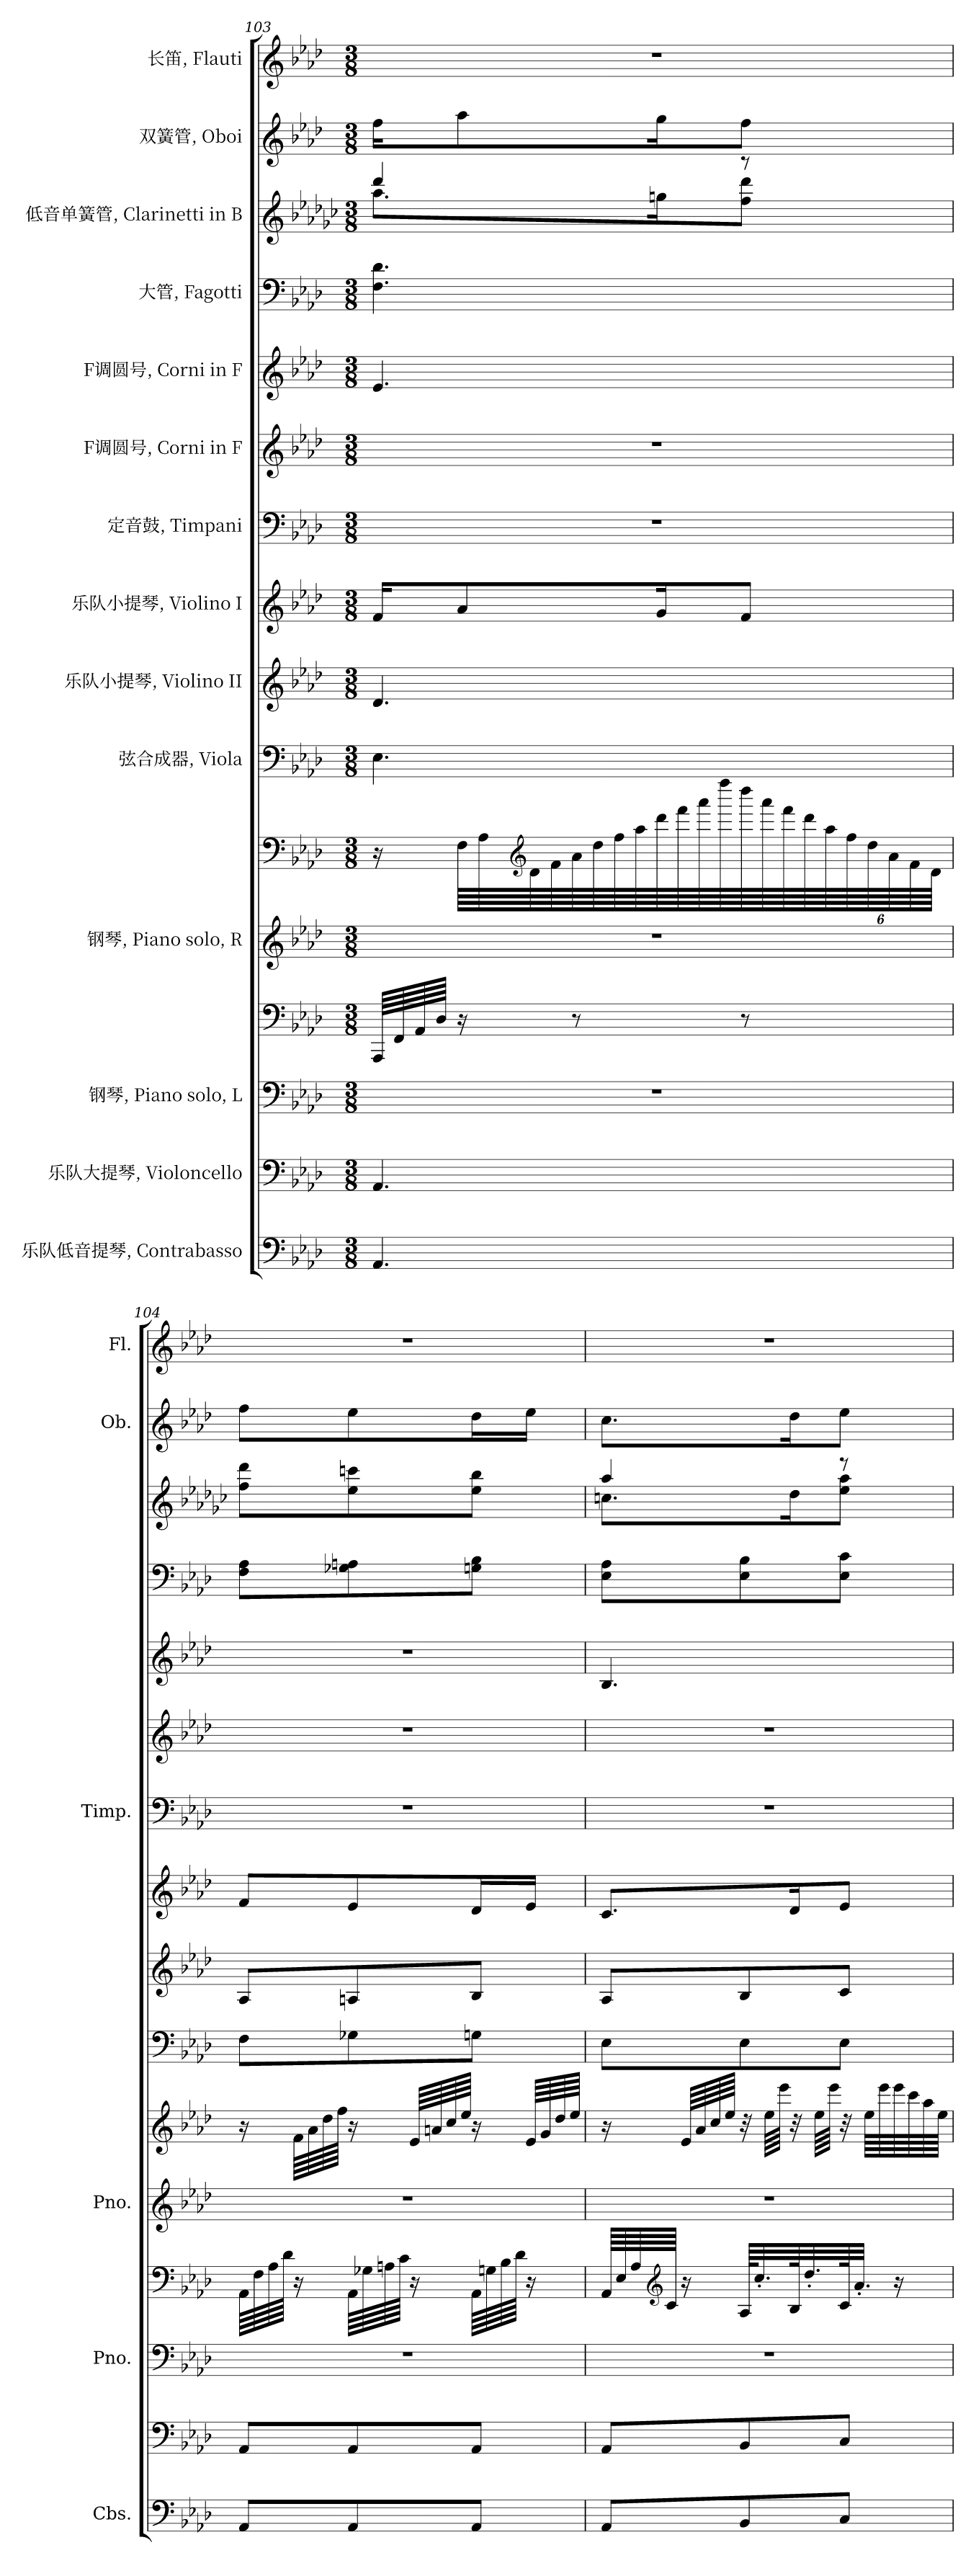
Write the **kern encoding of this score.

**kern	**kern	**kern	**kern	**kern	**kern	**kern	**kern	**kern	**kern	**kern	**kern	**kern	**kern	**kern	**kern
*part14	*part13	*part12	*part12	*part11	*part11	*part10	*part9	*part8	*part7	*part6	*part5	*part4	*part3	*part2	*part1
*staff16	*staff15	*staff14	*staff13	*staff12	*staff11	*staff10	*staff9	*staff8	*staff7	*staff6	*staff5	*staff4	*staff3	*staff2	*staff1
*I"乐队低音提琴, Contrabasso	*I"乐队大提琴, Violoncello	*I"钢琴, Piano solo, L	*	*I"钢琴, Piano solo, R	*	*I"弦合成器, Viola	*I"乐队小提琴, Violino II	*I"乐队小提琴, Violino I	*I"定音鼓, Timpani	*I"F调圆号, Corni in F	*I"F调圆号, Corni in F	*I"大管, Fagotti	*I"低音单簧管, Clarinetti in B	*I"双簧管, Oboi	*I"长笛, Flauti
*I'Cbs.	*	*I'Pno.	*	*I'Pno.	*	*	*	*	*I'Timp.	*	*	*	*	*I'Ob.	*I'Fl.
!!LO:PB:g=z
*clefF4	*clefF4	*clefF4	*clefF4	*clefG2	*clefF4	*clefF4	*clefG2	*clefG2	*clefF4	*clefG2	*clefG2	*clefF4	*clefG2	*clefG2	*clefG2
*ITrd7c12	*	*	*	*	*	*	*	*	*	*ITrd4c7	*ITrd4c7	*	*ITrd8c14	*	*
*k[b-e-a-d-]	*k[b-e-a-d-]	*k[b-e-a-d-]	*k[b-e-a-d-]	*k[b-e-a-d-]	*k[b-e-a-d-]	*k[b-e-a-d-]	*k[b-e-a-d-]	*k[b-e-a-d-]	*k[b-e-a-d-]	*k[b-e-a-d-g-]	*k[b-e-a-d-g-]	*k[b-e-a-d-]	*k[b-e-a-d-g-c-]	*k[b-e-a-d-]	*k[b-e-a-d-]
*M3/8	*M3/8	*M3/8	*M3/8	*M3/8	*M3/8	*M3/8	*M3/8	*M3/8	*M3/8	*M3/8	*M3/8	*M3/8	*M3/8	*M3/8	*M3/8
*MM26	*MM26	*MM26	*MM26	*MM26	*MM26	*MM26	*MM26	*MM26	*MM26	*MM26	*MM26	*MM26	*MM26	*MM26	*MM26
=103	=103	=103	=103	=103	=103	=103	=103	=103	=103	=103	=103	=103	=103	=103	=103
*	*	*	*	*	*	*	*	*	*	*	*	*	*^	*	*
4.AAA-/	4.AA-/	4.r	64AAA-/LLLL	4.r	16r	4.E-\	4.d-/	16f/KL	4.r	4.r	4.A-/	4.F\ 4.d-\	4dd-/	8.a-\L	16ff\KL	4.r
.	.	.	64FF/	.	.	.	.	.	.	.	.	.	.	.	.	.
.	.	.	64AA-/	.	.	.	.	.	.	.	.	.	.	.	.	.
.	.	.	64D-/JJJJ	.	.	.	.	.	.	.	.	.	.	.	.	.
.	.	.	16r	.	64F\LLLL	.	.	8a-/	.	.	.	.	.	.	8aa-\	.
.	.	.	.	.	64A-\	.	.	.	.	.	.	.	.	.	.	.
*	*	*	*	*	*clefG2	*	*	*	*	*	*	*	*	*	*	*
.	.	.	.	.	64d-\	.	.	.	.	.	.	.	.	.	.	.
.	.	.	.	.	64f\	.	.	.	.	.	.	.	.	.	.	.
.	.	.	8r	.	64a-\	.	.	.	.	.	.	.	.	.	.	.
.	.	.	.	.	64dd-\	.	.	.	.	.	.	.	.	.	.	.
.	.	.	.	.	64ff\	.	.	.	.	.	.	.	.	.	.	.
.	.	.	.	.	64aa-\	.	.	.	.	.	.	.	.	.	.	.
.	.	.	.	.	64ddd-\	.	.	16g/K	.	.	.	.	.	16gn\K	16gg\K	.
.	.	.	.	.	64fff\	.	.	.	.	.	.	.	.	.	.	.
.	.	.	.	.	64aaa-\	.	.	.	.	.	.	.	.	.	.	.
.	.	.	.	.	64ffff\	.	.	.	.	.	.	.	.	.	.	.
.	.	.	8r	.	64dddd-\	.	.	8f/J	.	.	.	.	8r	8f\ 8dd-\J	8ff\J	.
.	.	.	.	.	64aaa-\	.	.	.	.	.	.	.	.	.	.	.
.	.	.	.	.	64fff\	.	.	.	.	.	.	.	.	.	.	.
.	.	.	.	.	64ddd-\	.	.	.	.	.	.	.	.	.	.	.
*	*	*	*	*	*Xbrackettup	*	*	*	*	*	*	*	*	*	*	*
.	.	.	.	.	96aa-\	.	.	.	.	.	.	.	.	.	.	.
.	.	.	.	.	96ff\	.	.	.	.	.	.	.	.	.	.	.
.	.	.	.	.	96dd-\	.	.	.	.	.	.	.	.	.	.	.
.	.	.	.	.	96a-\	.	.	.	.	.	.	.	.	.	.	.
.	.	.	.	.	96f\	.	.	.	.	.	.	.	.	.	.	.
.	.	.	.	.	96d-\JJJJ	.	.	.	.	.	.	.	.	.	.	.
*	*	*	*	*	*	*	*	*	*	*	*	*	*v	*v	*	*
!!LO:PB:g=z
=104	=104	=104	=104	=104	=104	=104	=104	=104	=104	=104	=104	=104	=104	=104	=104
*	*	*	*	*	*	*	*	*	*	*	*	*	*	*	*MM26
8AAA-/L	8AA-/L	4.r	64AA-\LLLL	4.r	16r	8F\L	8A-/L	8f/L	4.r	4.r	4.r	8F\ 8A-\L	8f\ 8dd-\L	8ff\L	4.r
.	.	.	64F\	.	.	.	.	.	.	.	.	.	.	.	.
.	.	.	64A-\	.	.	.	.	.	.	.	.	.	.	.	.
.	.	.	64d-\JJJJ	.	.	.	.	.	.	.	.	.	.	.	.
.	.	.	16r	.	64f\LLLL	.	.	.	.	.	.	.	.	.	.
.	.	.	.	.	64a-\	.	.	.	.	.	.	.	.	.	.
.	.	.	.	.	64dd-\	.	.	.	.	.	.	.	.	.	.
.	.	.	.	.	64ff\JJJJ	.	.	.	.	.	.	.	.	.	.
8AAA-/	8AA-/	.	64AA-\LLLL	.	16r	8G-X\	8An/	8e-/	.	.	.	8G-X\ 8An\	8e-\ 8ccn\	8ee-\	.
.	.	.	64G-X\	.	.	.	.	.	.	.	.	.	.	.	.
.	.	.	64An\	.	.	.	.	.	.	.	.	.	.	.	.
.	.	.	64c\JJJJ	.	.	.	.	.	.	.	.	.	.	.	.
.	.	.	16r	.	64e-/LLLL	.	.	.	.	.	.	.	.	.	.
.	.	.	.	.	64an/	.	.	.	.	.	.	.	.	.	.
.	.	.	.	.	64cc/	.	.	.	.	.	.	.	.	.	.
.	.	.	.	.	64ee-/JJJJ	.	.	.	.	.	.	.	.	.	.
8AAA-/J	8AA-/J	.	64AA-\LLLL	.	16r	8Gn\J	8B-/J	16d-/L	.	.	.	8Gn\ 8B-\J	8e-\ 8b-\J	16dd-\L	.
.	.	.	64Gn\	.	.	.	.	.	.	.	.	.	.	.	.
.	.	.	64B-\	.	.	.	.	.	.	.	.	.	.	.	.
.	.	.	64d-\JJJJ	.	.	.	.	.	.	.	.	.	.	.	.
.	.	.	16r	.	64e-/LLLL	.	.	16e-/JJ	.	.	.	.	.	16ee-\JJ	.
.	.	.	.	.	64g/	.	.	.	.	.	.	.	.	.	.
.	.	.	.	.	64dd-/	.	.	.	.	.	.	.	.	.	.
.	.	.	.	.	64ee-/JJJJ	.	.	.	.	.	.	.	.	.	.
!!LO:PB:g=z
=105	=105	=105	=105	=105	=105	=105	=105	=105	=105	=105	=105	=105	=105	=105	=105
*	*	*	*	*	*	*	*	*	*	*	*	*	*	*	*MM26
*	*	*	*	*	*	*	*	*	*	*	*	*	*^	*	*
8AAA-/L	8AA-/L	4.r	64AA-/LLLL	4.r	16r	8E-\L	8A-/L	8.c/L	4.r	4.r	4.E-/	8E-\ 8A-\L	4a-/	8.cn\L	8.cc\L	4.r
.	.	.	64E-/	.	.	.	.	.	.	.	.	.	.	.	.	.
.	.	.	64A-/	.	.	.	.	.	.	.	.	.	.	.	.	.
*	*	*	*clefG2	*	*	*	*	*	*	*	*	*	*	*	*	*
.	.	.	64c/JJJJ	.	.	.	.	.	.	.	.	.	.	.	.	.
.	.	.	16r	.	64e-/LLLL	.	.	.	.	.	.	.	.	.	.	.
.	.	.	.	.	64a-/	.	.	.	.	.	.	.	.	.	.	.
.	.	.	.	.	64cc/	.	.	.	.	.	.	.	.	.	.	.
.	.	.	.	.	64ee-/JJJJ	.	.	.	.	.	.	.	.	.	.	.
8BBB-/	8BB-/	.	64A-/KLLL	.	32r	8E-\	8B-/	.	.	.	.	8E-\ 8B-\	.	.	.	.
.	.	.	32.cc'/	.	.	.	.	.	.	.	.	.	.	.	.	.
.	.	.	.	.	64ee-\LLLL	.	.	.	.	.	.	.	.	.	.	.
.	.	.	.	.	64eee-\JJJJ	.	.	.	.	.	.	.	.	.	.	.
.	.	.	64B-/K	.	32r	.	.	16d-/K	.	.	.	.	.	16d-\K	16dd-\K	.
.	.	.	32.dd-'/	.	.	.	.	.	.	.	.	.	.	.	.	.
.	.	.	.	.	64ee-\LLLL	.	.	.	.	.	.	.	.	.	.	.
.	.	.	.	.	64eee-\JJJJ	.	.	.	.	.	.	.	.	.	.	.
8CC/J	8C/J	.	64c/K	.	32r	8E-\J	8c/J	8e-/J	.	.	.	8E-\ 8c\J	8r	8e-\ 8a-\J	8ee-\J	.
.	.	.	32.a-'/JJJ	.	.	.	.	.	.	.	.	.	.	.	.	.
.	.	.	.	.	64ee-\LLLL	.	.	.	.	.	.	.	.	.	.	.
.	.	.	.	.	64eee-\	.	.	.	.	.	.	.	.	.	.	.
.	.	.	16r	.	64eee-\	.	.	.	.	.	.	.	.	.	.	.
.	.	.	.	.	64ccc\	.	.	.	.	.	.	.	.	.	.	.
.	.	.	.	.	64aa-\	.	.	.	.	.	.	.	.	.	.	.
.	.	.	.	.	64ee-\JJJJ	.	.	.	.	.	.	.	.	.	.	.
*	*	*	*	*	*	*	*	*	*	*	*	*	*v	*v	*	*
=	=	=	=	=	=	=	=	=	=	=	=	=	=	=	=
*-	*-	*-	*-	*-	*-	*-	*-	*-	*-	*-	*-	*-	*-	*-	*-
